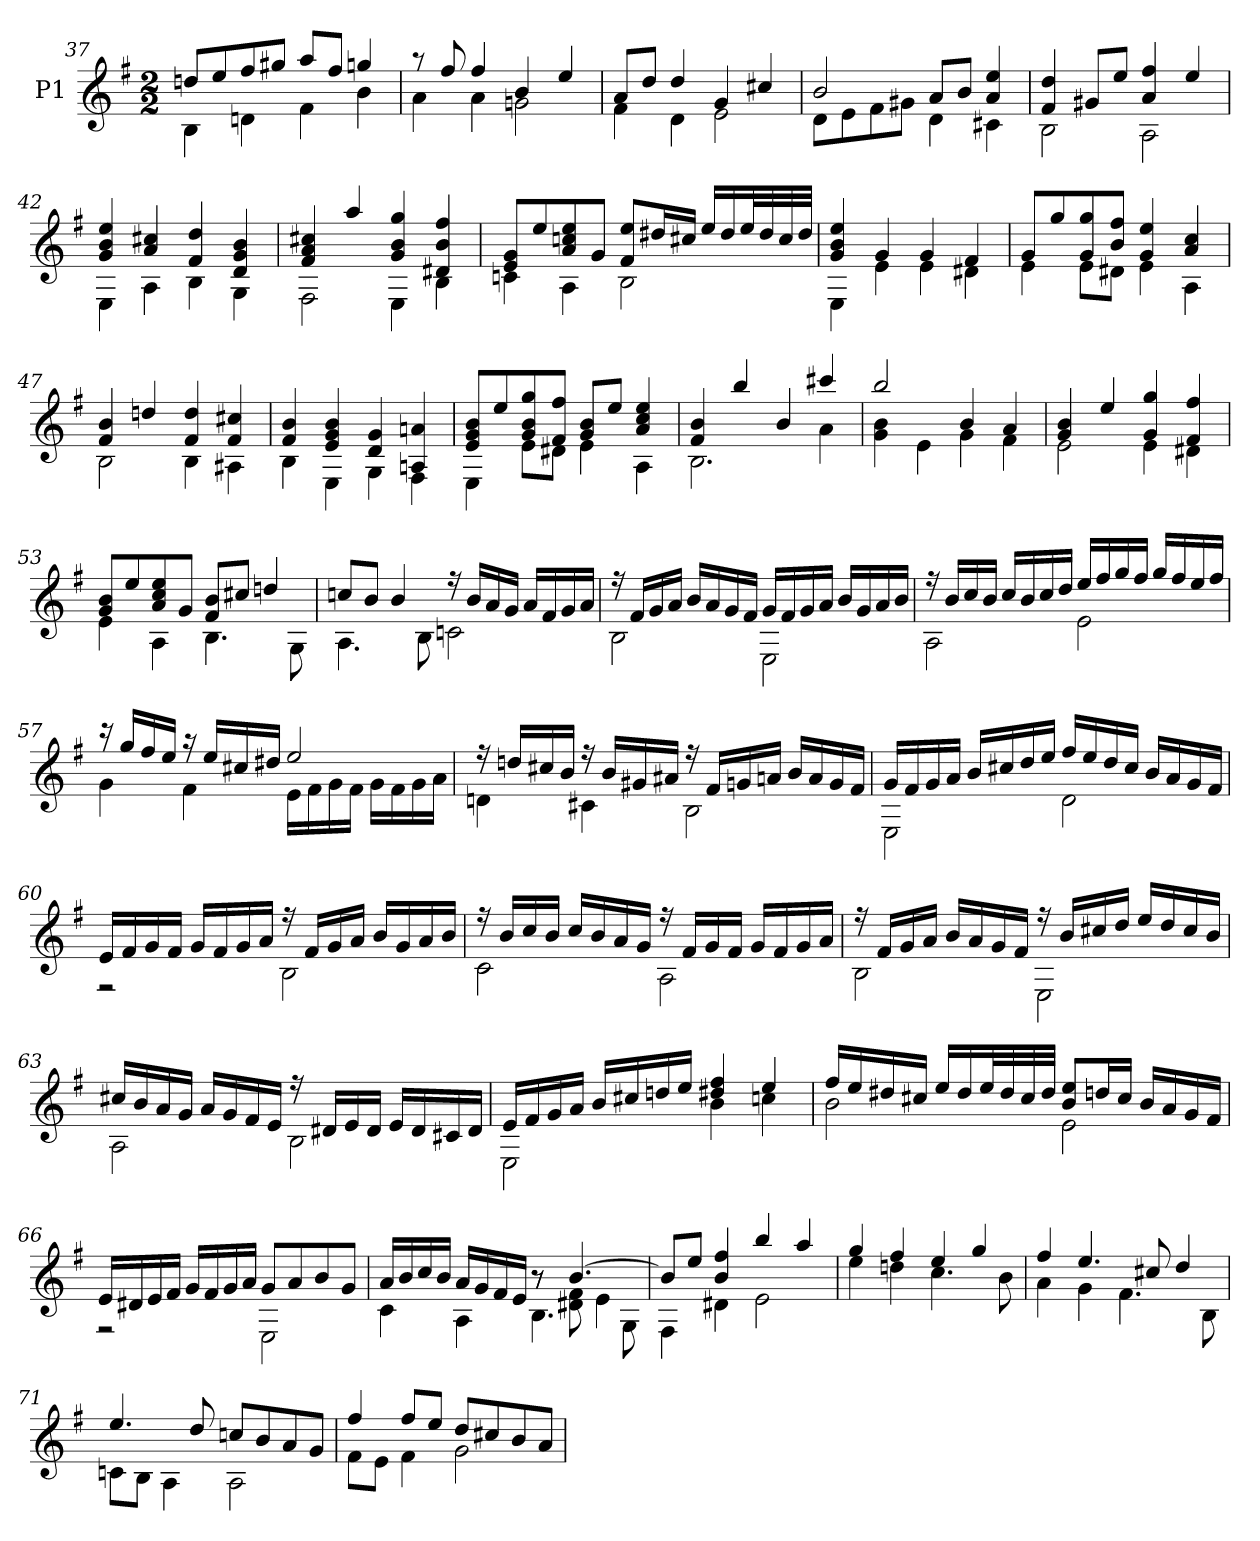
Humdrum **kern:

**kern
*part1
*staff1
*I"P1
*clefG2
*ITrd7c12
*k[f#]
*G:
*M2/2
=37
*^
8dni/L	4BBi\
8ei/	.
8f#i/	4Dni\
8g#Xi/J	.
8ai/L	4F#i\
8f#i/J	.
4gni/	4Bi\
=38	=38
8r	4Ai\
8f#i/	.
4f#i/	4Ai\
4Bi/	2Gni\
4ei/	.
!!LO:LB:g=z	!!
=39	=39
8Ai/L	4F#i\
8di/J	.
4di/	4Di\
4Gi/	2Ei\
4c#Xi/	.
=40	=40
2Bi/	8Di\L
.	8Ei\
.	8F#i\
.	8G#Xi\J
8Ai/L	4Di\
8Bi/J	.
4Ai/ 4ei	4C#Xi\
=41	=41
4F#i/ 4di	2BBi\
8G#Xi/L	.
8ei/J	.
4Ai/ 4f#i	2AAi\
4ei/	.
=42	=42
4Gi/ 4Bi 4ei	4EEi\
4Ai/ 4c#Xi	4AAi\
4F#i/ 4di	4BBi\
4Di/ 4Gi 4Bi	4GGi\
=43	=43
4F#i/ 4Ai 4c#Xi	2FF#i\
4ai/	.
4Gi/ 4Bi 4gi	4EEi\
4D#Xi/ 4Bi 4f#i	4BBi\
!!LO:LB:g=z	!!
=44	=44
8Ei/ 8GiL	4Cni\
8ei/	.
8Ai/ 8cni 8ei	4AAi\
8Gi/J	.
8F#i/ 8eiL	2BBi\
16d#Xi/L	.
16c#Xi/JJ	.
16ei/LL	.
16d#i/	.
32ei/L	.
32d#i/	.
32c#i/	.
32d#i/JJJ	.
=45	=45
4Gi/ 4Bi 4ei	4EEi\
4Gi/	4Ei\
4Gi/	4Ei\
4F#i/	4D#Xi\
=46	=46
8Gi/L	4Ei\
8gi/	.
8Gi/ 8gi	8Ei\L
8Bi/ 8f#iJ	8D#Xi\J
4Gi/ 4ei	4Ei\
4Ai/ 4ci	4AAi\
=47	=47
4F#i/ 4Bi	2BBi\
4dni/	.
4F#i/ 4di	4BBi\
4F#i/ 4c#Xi	4AA#Xi\
=48	=48
4F#i/ 4Bi	4BBi\
4Ei/ 4Gi 4Bi	4EEi\
4Di/ 4Gi	4GGi\
4AAni/ 4Ani	4FF#i\
=49	=49
8Ei/ 8Gi 8BiL	4EEi\
8ei/	.
8Gi/ 8Bi 8gi	8Ei\L
8F#i/ 8f#iJ	8D#Xi\J
8Gi/ 8BiL	4Ei\
8ei/J	.
4Ai/ 4ci 4ei	4AAi\
!!LO:PB:g=z	!!
=50	=50
4F#i/ 4Bi	2.BBi\
4bi/	.
4Bi/	.
4cc#Xi/	4Ai\
=51	=51
2bi/	4Gi\ 4Bi
.	4Ei\
4Bi/	4Gi\
4Ai/	4F#i\
=52	=52
4Gi/ 4Bi	2Ei\
4ei/	.
4Gi/ 4gi	4Ei\
4F#i/ 4f#i	4D#Xi\
=53	=53
8Gi/ 8BiL	4Ei\
8ei/	.
8Ai/ 8ci 8ei	4AAi\
8Gi/J	.
8F#i/ 8BiL	4.BBi\
8c#Xi/J	.
4dni/	.
.	8GGi\
=54	=54
8cni/L	4.AAi\
8Bi/J	.
4Bi/	.
.	8BBi\
16r	2Cni\
16Bi/LL	.
16Ai/	.
16Gi/JJ	.
16Ai/LL	.
16F#i/	.
16Gi/	.
16Ai/JJ	.
=55	=55
16r	2BBi\
16F#i/LL	.
16Gi/	.
16Ai/JJ	.
16Bi/LL	.
16Ai/	.
16Gi/	.
16F#i/JJ	.
16Gi/LL	2EEi\
16F#i/	.
16Gi/	.
16Ai/JJ	.
16Bi/LL	.
16Gi/	.
16Ai/	.
16Bi/JJ	.
!!LO:LB:g=z	!!
=56	=56
16r	2AAi\
16Bi/LL	.
16ci/	.
16Bi/JJ	.
16ci/LL	.
16Bi/	.
16ci/	.
16di/JJ	.
16ei/LL	2Ei\
16f#i/	.
16gi/	.
16f#i/JJ	.
16gi/LL	.
16f#i/	.
16ei/	.
16f#i/JJ	.
=57	=57
16r	4Gi\
16gi/LL	.
16f#i/	.
16ei/JJ	.
16r	4F#i\
16ei/LL	.
16c#Xi/	.
16d#Xi/JJ	.
2ei/	16Ei\LL
.	16F#i\
.	16Gi\
.	16F#i\JJ
.	16Gi\LL
.	16F#i\
.	16Gi\
.	16Ai\JJ
=58	=58
16r	4Dni\
16dni/LL	.
16c#Xi/	.
16Bi/JJ	.
16r	4C#Xi\
16Bi/LL	.
16G#Xi/	.
16A#Xi/JJ	.
16r	2BBi\
16F#i/LL	.
16Gni/	.
16Ani/JJ	.
16Bi/LL	.
16Ai/	.
16Gi/	.
16F#i/JJ	.
!!LO:LB:g=z	!!
=59	=59
16Gi/LL	2EEi\
16F#i/	.
16Gi/	.
16Ai/JJ	.
16Bi/LL	.
16c#Xi/	.
16di/	.
16ei/JJ	.
16f#i/LL	2Di\
16ei/	.
16di/	.
16c#i/JJ	.
16Bi/LL	.
16Ai/	.
16Gi/	.
16F#i/JJ	.
=60	=60
16Ei/LL	2r
16F#i/	.
16Gi/	.
16F#i/JJ	.
16Gi/LL	.
16F#i/	.
16Gi/	.
16Ai/JJ	.
16r	2BBi\
16F#i/LL	.
16Gi/	.
16Ai/JJ	.
16Bi/LL	.
16Gi/	.
16Ai/	.
16Bi/JJ	.
=61	=61
16r	2Ci\
16Bi/LL	.
16ci/	.
16Bi/JJ	.
16ci/LL	.
16Bi/	.
16Ai/	.
16Gi/JJ	.
16r	2AAi\
16F#i/LL	.
16Gi/	.
16F#i/JJ	.
16Gi/LL	.
16F#i/	.
16Gi/	.
16Ai/JJ	.
=62	=62
16r	2BBi\
16F#i/LL	.
16Gi/	.
16Ai/JJ	.
16Bi/LL	.
16Ai/	.
16Gi/	.
16F#i/JJ	.
16r	2EEi\
16Bi/LL	.
16c#Xi/	.
16di/JJ	.
16ei/LL	.
16di/	.
16c#i/	.
16Bi/JJ	.
!!LO:LB:g=z	!!
=63	=63
16c#Xi/LL	2AAi\
16Bi/	.
16Ai/	.
16Gi/JJ	.
16Ai/LL	.
16Gi/	.
16F#i/	.
16Ei/JJ	.
16r	2BBi\
16D#Xi/LL	.
16Ei/	.
16D#i/JJ	.
16Ei/LL	.
16D#i/	.
16C#Xi/	.
16D#i/JJ	.
=64	=64
16Ei/LL	2EEi\
16F#i/	.
16Gi/	.
16Ai/JJ	.
16Bi/LL	.
16c#Xi/	.
16dni/	.
16ei/JJ	.
4d#Xi/ 4f#i	4Bi\
4ei/	4cni\
=65	=65
16f#i/LL	2Bi\
16ei/	.
16d#Xi/	.
16c#Xi/JJ	.
16ei/LL	.
16d#i/	.
32ei/L	.
32d#i/	.
32c#i/	.
32d#i/JJJ	.
8Bi/ 8eiL	2Ei\
16dni/L	.
16c#i/JJ	.
16Bi/LL	.
16Ai/	.
16Gi/	.
16F#i/JJ	.
=66	=66
16Ei/LL	2r
16D#Xi/	.
16Ei/	.
16F#i/JJ	.
16Gi/LL	.
16F#i/	.
16Gi/	.
16Ai/JJ	.
8Gi/L	2EEi\
8Ai/	.
8Bi/	.
8Gi/J	.
!!LO:LB:g=z	!!
=67	=67
*	*^
16Ai/LL	2ryy	4Ci\
16Bi/	.	.
16ci/	.	.
16Bi/JJ	.	.
16Ai/LL	.	4AAi\
16Gi/	.	.
16F#i/	.	.
16Ei/JJ	.	.
8r	8r	4.BBi\
[4.Bi/	8D#Xi\ 8F#i	.
.	4Ei\	.
.	.	8GGi\
*	*v	*v
=68	=68
8Bi/L]	4FF#i\
8ei/J	.
4Bi/ 4f#i	4D#Xi\
4bi/	2Ei\
4ai/	.
=69	=69
4gi/	4ei\
4f#i/	4dni\
4ei/	4.ci\
4gi/	.
.	8Bi\
=70	=70
4f#i/	4Ai\
4.ei/	4Gi\
.	4.F#i\
8c#Xi/	.
4di/	.
.	8BBi\
=71	=71
4.ei/	8Cni\L
.	8BBi\J
.	4AAi\
8di/	.
8cni/L	2AAi\
8Bi/	.
8Ai/	.
8Gi/J	.
=72	=72
4f#i/	8F#i\L
.	8Ei\J
8f#i/L	4F#i\
8ei/J	.
8di/L	2Gi\
8c#Xi/	.
8Bi/	.
8Ai/J	.
*v	*v
=
*-
